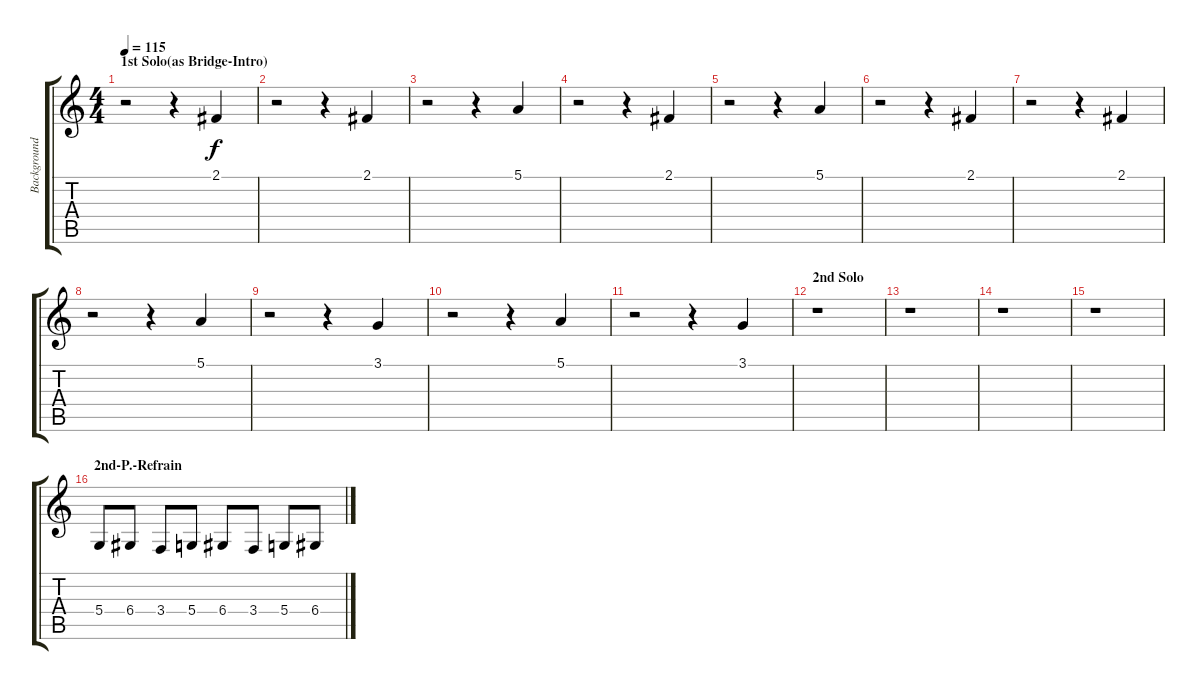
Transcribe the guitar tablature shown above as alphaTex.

\track ("Background 2" "Background") {instrument fx3crystal}
\staff {score tabs}
\tuning (E4 B3 G3 D3 A2 E2) {hide}
\ts (4 4)
\section ("" "1st Solo(as Bridge-Intro)")
\tempo 115
\clef g2
\ks c
r.2{dy f volume 5} r.4 2.1.4 |
r.2 r.4 2.1.4 |
r.2 r.4 5.1.4 |
r.2 r.4 2.1.4 |
r.2 r.4 5.1.4 |
r.2 r.4 2.1.4 |
r.2 r.4 2.1.4 |
r.2 r.4 5.1.4 |
r.2 r.4 3.1.4 |
r.2 r.4 5.1.4 |
r.2 r.4 3.1.4 |
\section ("" "2nd Solo")
r.1 |
r.1 |
r.1 |
r.1 |
\section ("" "2nd-P.-Refrain")
5.4.8{volume 6 balance 16} 6.4.8{balance 13} 3.4.8{balance 10} 5.4.8{balance 6} 6.4.8{balance 3} 3.4.8{balance 0} 5.4.8{balance 3} 6.4.8{balance 6}
